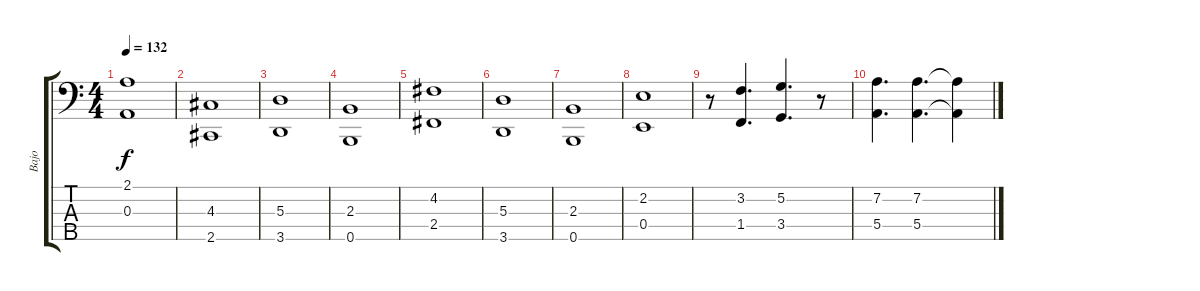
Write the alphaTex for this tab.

\track ("Bajo" "Bajo") {instrument electricbasspick}
\staff {score tabs}
\tuning (G2 D2 A1 E1 B0) {hide}
\ts (4 4)
\tempo 132
\clef f4
\ks c
(2.1 0.3).1{dy f} |
(4.3 2.5).1 |
(5.3 3.5).1 |
(2.3 0.5).1 |
(4.2 2.4).1 |
(5.3 3.5).1 |
(2.3 0.5).1 |
(2.2 0.4).1 |
r.8 (3.2 1.4).4{d} (5.2 3.4).4{d} r.8 |
(7.2 5.4).4{d} (7.2 5.4).4{d} (7.2{t} 5.4{t}).4
